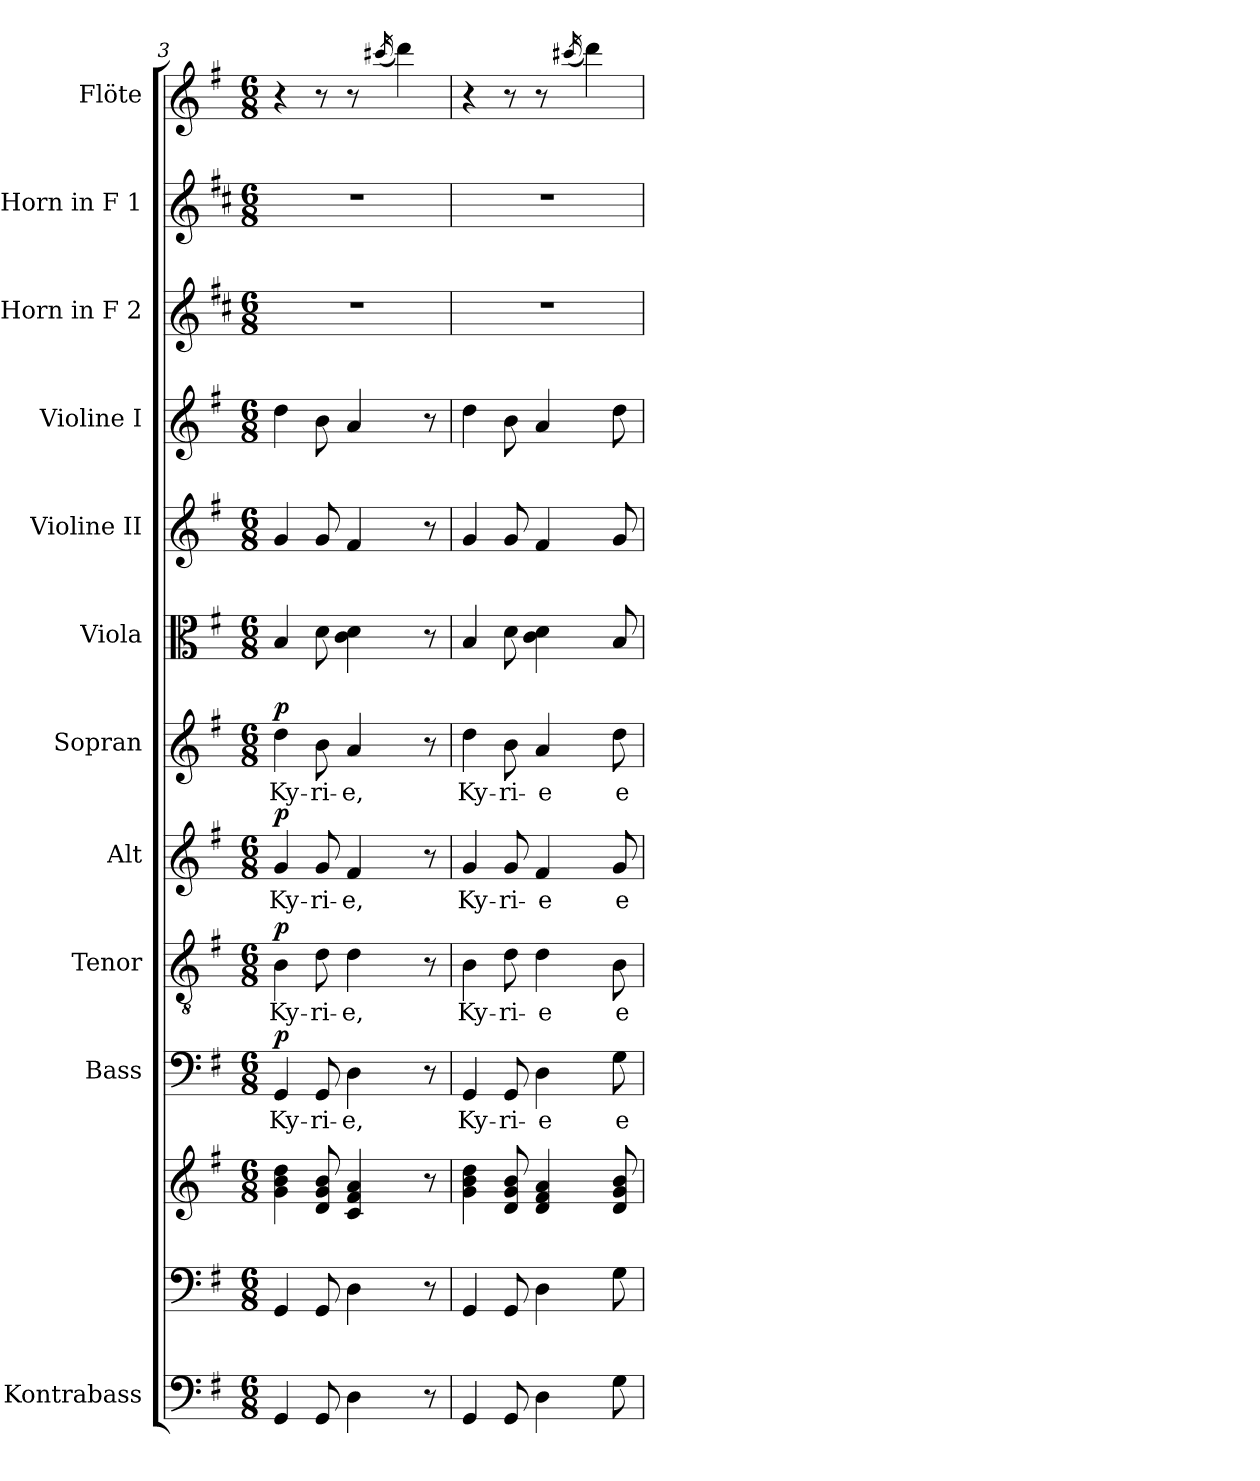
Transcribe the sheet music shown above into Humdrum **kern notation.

**kern	**kern	**kern	**kern	**text	**dynam	**kern	**text	**dynam	**kern	**text	**dynam	**kern	**text	**dynam	**kern	**kern	**kern	**kern	**kern	**kern
*part12	*part11	*part11	*part10	*part10	*part10	*part9	*part9	*part9	*part8	*part8	*part8	*part7	*part7	*part7	*part6	*part5	*part4	*part3	*part2	*part1
*staff13	*staff12	*staff11	*staff10	*staff10	*staff10	*staff9	*staff9	*staff9	*staff8	*staff8	*staff8	*staff7	*staff7	*staff7	*staff6	*staff5	*staff4	*staff3	*staff2	*staff1
*I"Kontrabass	*	*	*I"Bass	*	*	*I"Tenor	*	*	*I"Alt	*	*	*I"Sopran	*	*	*I"Viola	*I"Violine II	*I"Violine I	*I"Horn in F 2	*I"Horn in F 1	*I"Flöte
*I'Kb.	*	*	*I'B.	*	*	*I'T.	*	*	*I'A.	*	*	*I'S.	*	*	*I'Vla.	*I'Vl. II	*I'Vl. I	*	*	*I'Fl.
*clefF4	*clefF4	*clefG2	*clefF4	*	*	*clefGv2	*	*	*clefG2	*	*	*clefG2	*	*	*clefC3	*clefG2	*clefG2	*clefG2	*clefG2	*clefG2
*ITrd7c12	*	*	*	*	*	*	*	*	*	*	*	*	*	*	*	*	*	*ITrd4c7	*ITrd4c7	*
*k[f#]	*k[f#]	*k[f#]	*k[f#]	*	*	*k[f#]	*	*	*k[f#]	*	*	*k[f#]	*	*	*k[f#]	*k[f#]	*k[f#]	*k[f#]	*k[f#]	*k[f#]
*G:	*G:	*G:	*G:	*	*	*G:	*	*	*G:	*	*	*G:	*	*	*G:	*G:	*G:	*G:	*G:	*G:
*M6/8	*M6/8	*M6/8	*M6/8	*	*	*M6/8	*	*	*M6/8	*	*	*M6/8	*	*	*M6/8	*M6/8	*M6/8	*M6/8	*M6/8	*M6/8
=3	=3	=3	=3	=3	=3	=3	=3	=3	=3	=3	=3	=3	=3	=3	=3	=3	=3	=3	=3	=3
!	!	!	!	!LO:LY:b	!LO:DY:a	!	!LO:LY:b	!LO:DY:a	!	!LO:LY:b	!LO:DY:a	!	!LO:LY:b	!LO:DY:a	!	!	!	!	!	!
4GGG/	4GG/	4g\ 4b\ 4dd\	4GG/	Ky-	p	4B\	Ky-	p	4g/	Ky-	p	4dd\	Ky-	p	4B/	4g/	4dd\	2.r	2.r	4r
!	!	!	!	!LO:LY:b	!	!	!LO:LY:b	!	!	!LO:LY:b	!	!	!LO:LY:b	!	!	!	!	!	!	!
8GGG/	8GG/	8d/ 8g/ 8b/	8GG/	-ri-	.	8d\	-ri-	.	8g/	-ri-	.	8b\	-ri-	.	8d\	8g/	8b\	.	.	8r
!	!	!	!	!LO:LY:b	!	!	!LO:LY:b	!	!	!LO:LY:b	!	!	!LO:LY:b	!	!	!	!	!	!	!
4DD\	4D\	4c/ 4f#/ 4a/	4D\	-e,	.	4d\	-e,	.	4f#/	-e,	.	4a/	-e,	.	4c\ 4d\	4f#/	4a/	.	.	8r
.	.	.	.	.	.	.	.	.	.	.	.	.	.	.	.	.	.	.	.	(<16qccc#X/
.	.	.	.	.	.	.	.	.	.	.	.	.	.	.	.	.	.	.	.	4ddd\)
8r	8r	8r	8r	.	.	8r	.	.	8r	.	.	8r	.	.	8r	8r	8r	.	.	.
=4	=4	=4	=4	=4	=4	=4	=4	=4	=4	=4	=4	=4	=4	=4	=4	=4	=4	=4	=4	=4
!	!	!	!	!LO:LY:b	!	!	!LO:LY:b	!	!	!LO:LY:b	!	!	!LO:LY:b	!	!	!	!	!	!	!
4GGG/	4GG/	4g\ 4b\ 4dd\	4GG/	Ky-	.	4B\	Ky-	.	4g/	Ky-	.	4dd\	Ky-	.	4B/	4g/	4dd\	2.r	2.r	4r
!	!	!	!	!LO:LY:b	!	!	!LO:LY:b	!	!	!LO:LY:b	!	!	!LO:LY:b	!	!	!	!	!	!	!
8GGG/	8GG/	8d/ 8g/ 8b/	8GG/	-ri-	.	8d\	-ri-	.	8g/	-ri-	.	8b\	-ri-	.	8d\	8g/	8b\	.	.	8r
!	!	!	!	!LO:LY:b	!	!	!LO:LY:b	!	!	!LO:LY:b	!	!	!LO:LY:b	!	!	!	!	!	!	!
4DD\	4D\	4d/ 4f#/ 4a/	4D\	-e	.	4d\	-e	.	4f#/	-e	.	4a/	-e	.	4c\ 4d\	4f#/	4a/	.	.	8r
.	.	.	.	.	.	.	.	.	.	.	.	.	.	.	.	.	.	.	.	(<16qccc#X/
.	.	.	.	.	.	.	.	.	.	.	.	.	.	.	.	.	.	.	.	4ddd\)
!	!	!	!	!LO:LY:b	!	!	!LO:LY:b	!	!	!LO:LY:b	!	!	!LO:LY:b	!	!	!	!	!	!	!
8GG\	8G\	8d/ 8g/ 8b/	8G\	e-	.	8B\	e-	.	8g/	e-	.	8dd\	e-	.	8B/	8g/	8dd\	.	.	.
=	=	=	=	=	=	=	=	=	=	=	=	=	=	=	=	=	=	=	=	=
*-	*-	*-	*-	*-	*-	*-	*-	*-	*-	*-	*-	*-	*-	*-	*-	*-	*-	*-	*-	*-
